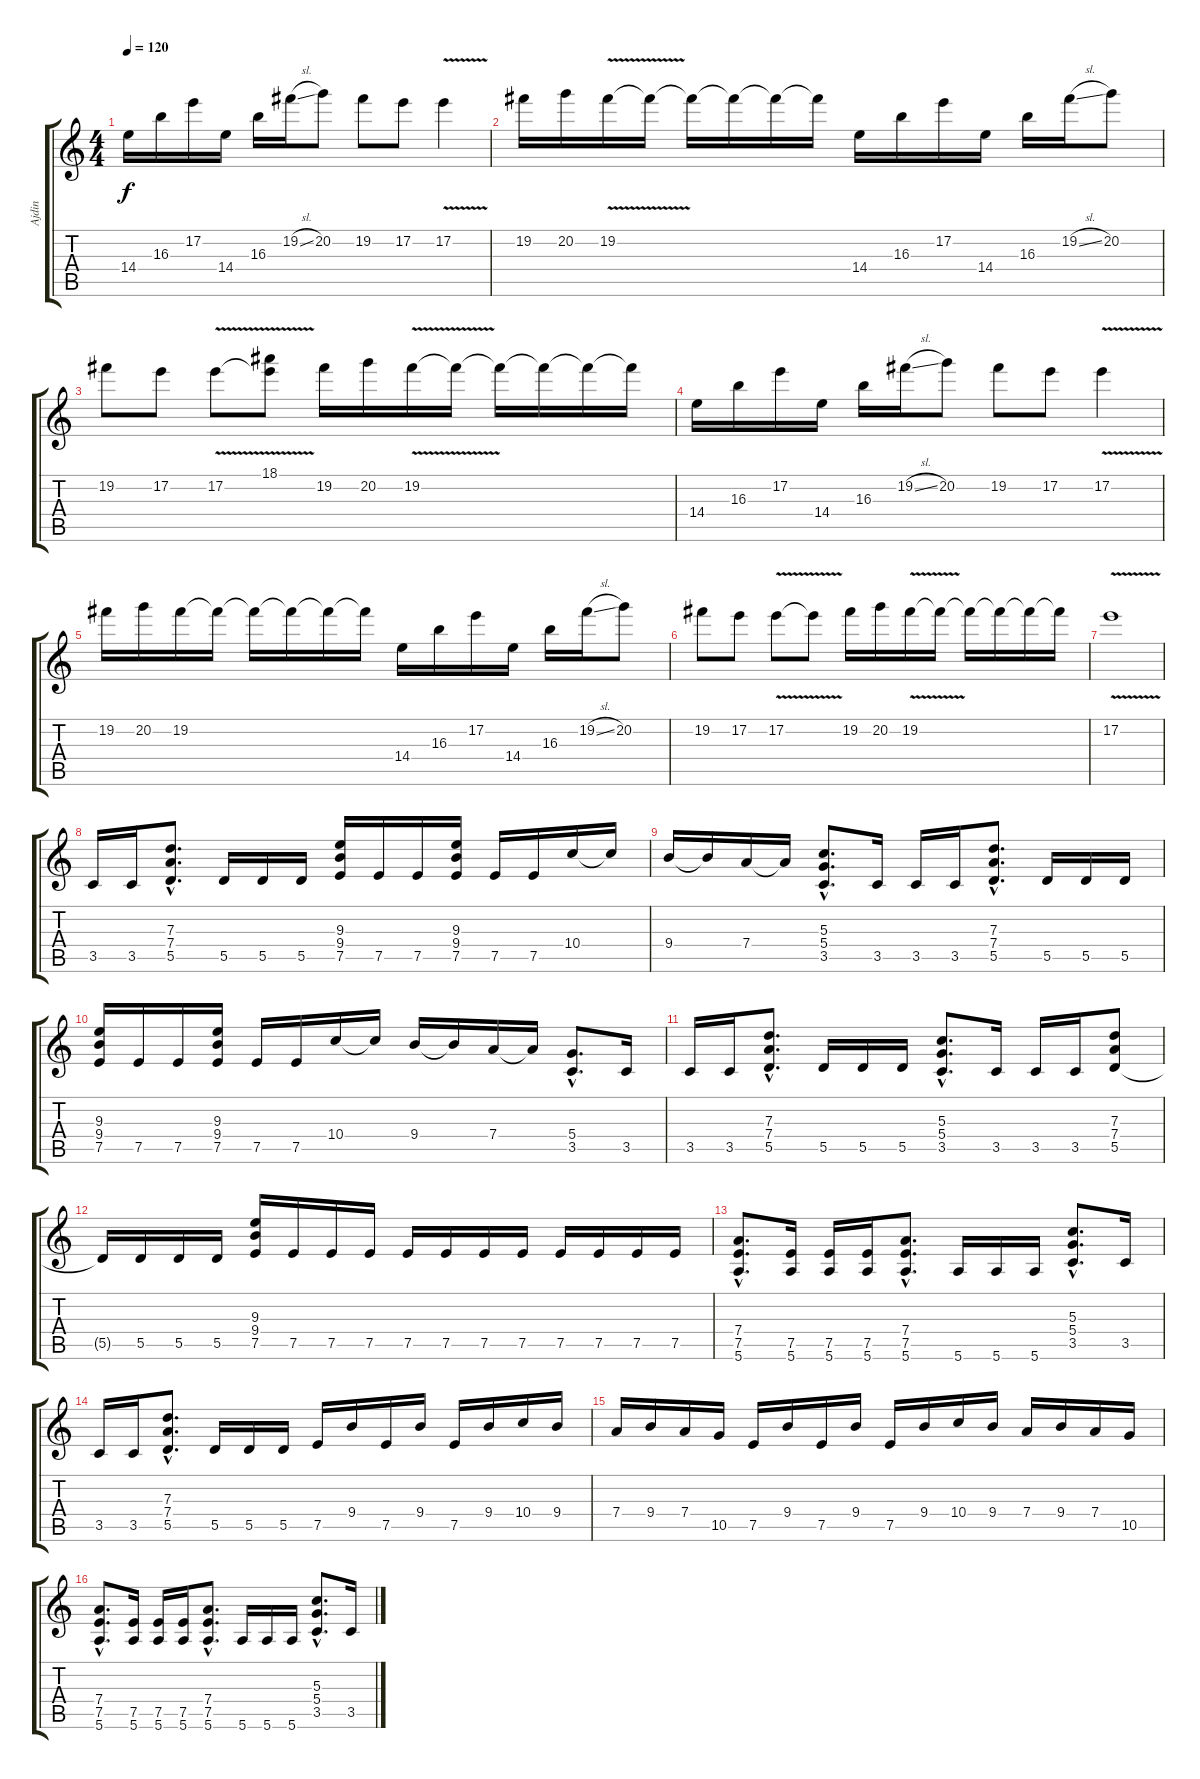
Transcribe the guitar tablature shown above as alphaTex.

\track ("Ajdin" "Ajdin") {instrument distortionguitar}
\staff {score tabs}
\tuning (E4 B3 G3 D3 A2 E2) {hide}
\ts (4 4)
\tempo 120
\clef g2
\ks c
14.4.16{dy f} 16.3.16 17.2.16 14.4.16 16.3.16 19.2{sl}.16 20.2.8 19.2.8 17.2.8 17.2{v}.4 |
19.2.16 20.2.16 19.2{v}.16 19.2{t}.16 19.2{t}.16 19.2{t}.16 19.2{t}.16 19.2{t}.16 14.4.16 16.3.16 17.2.16 14.4.16 16.3.16 19.2{sl}.16 20.2.8 |
19.2.8 17.2.8 17.2{v}.8 (18.1{t} 17.2{t}).8 19.2.16 20.2.16 19.2{v}.16 19.2{t}.16 19.2{t}.16 19.2{t}.16 19.2{t}.16 19.2{t}.16 |
14.4.16 16.3.16 17.2.16 14.4.16 16.3.16 19.2{sl}.16 20.2.8 19.2.8 17.2.8 17.2{v}.4 |
19.2.16 20.2.16 19.2.16 19.2{t}.16 19.2{t}.16 19.2{t}.16 19.2{t}.16 19.2{t}.16 14.4.16 16.3.16 17.2.16 14.4.16 16.3.16 19.2{sl}.16 20.2.8 |
19.2.8 17.2.8 17.2{v}.8 17.2{t}.8 19.2.16 20.2.16 19.2{v}.16 19.2{t}.16 19.2{t}.16 19.2{t}.16 19.2{t}.16 19.2{t}.16 |
17.2{v}.1 |
3.5.16 3.5.16 (7.3{hac} 7.4{hac} 5.5{hac}).8{d} 5.5.16 5.5.16 5.5.16 (9.3 9.4 7.5).16 7.5.16 7.5.16 (9.3 9.4 7.5).16 7.5.16 7.5.16 10.4.16 10.4{t}.16 |
9.4.16 9.4{t}.16 7.4.16 7.4{t}.16 (5.3{hac} 5.4{hac} 3.5{hac}).8{d} 3.5.16 3.5.16 3.5.16 (7.3{hac} 7.4{hac} 5.5{hac}).8{d} 5.5.16 5.5.16 5.5.16 |
(9.3 9.4 7.5).16 7.5.16 7.5.16 (9.3 9.4 7.5).16 7.5.16 7.5.16 10.4.16 10.4{t}.16 9.4.16 9.4{t}.16 7.4.16 7.4{t}.16 (5.4{hac} 3.5{hac}).8{d} 3.5.16 |
3.5.16 3.5.16 (7.3{hac} 7.4{hac} 5.5{hac}).8{d} 5.5.16 5.5.16 5.5.16 (5.3{hac} 5.4{hac} 3.5{hac}).8{d} 3.5.16 3.5.16 3.5.16 (7.3 7.4 5.5).8 |
5.5{t}.16 5.5.16 5.5.16 5.5.16 (9.3 9.4 7.5).16 7.5.16 7.5.16 7.5.16 7.5.16 7.5.16 7.5.16 7.5.16 7.5.16 7.5.16 7.5.16 7.5.16 |
(7.4{hac} 7.5{hac} 5.6{hac}).8{d} (7.5 5.6).16 (7.5 5.6).16 (7.5 5.6).16 (7.4{hac} 7.5{hac} 5.6{hac}).8{d} 5.6.16 5.6.16 5.6.16 (5.3{hac} 5.4{hac} 3.5{hac}).8{d} 3.5.16 |
3.5.16 3.5.16 (7.3{hac} 7.4{hac} 5.5{hac}).8{d} 5.5.16 5.5.16 5.5.16 7.5.16 9.4.16 7.5.16 9.4.16 7.5.16 9.4.16 10.4.16 9.4.16 |
7.4.16 9.4.16 7.4.16 10.5.16 7.5.16 9.4.16 7.5.16 9.4.16 7.5.16 9.4.16 10.4.16 9.4.16 7.4.16 9.4.16 7.4.16 10.5.16 |
(7.4{hac} 7.5{hac} 5.6{hac}).8{d} (7.5 5.6).16 (7.5 5.6).16 (7.5 5.6).16 (7.4{hac} 7.5{hac} 5.6{hac}).8{d} 5.6.16 5.6.16 5.6.16 (5.3{hac} 5.4{hac} 3.5{hac}).8{d} 3.5.16
